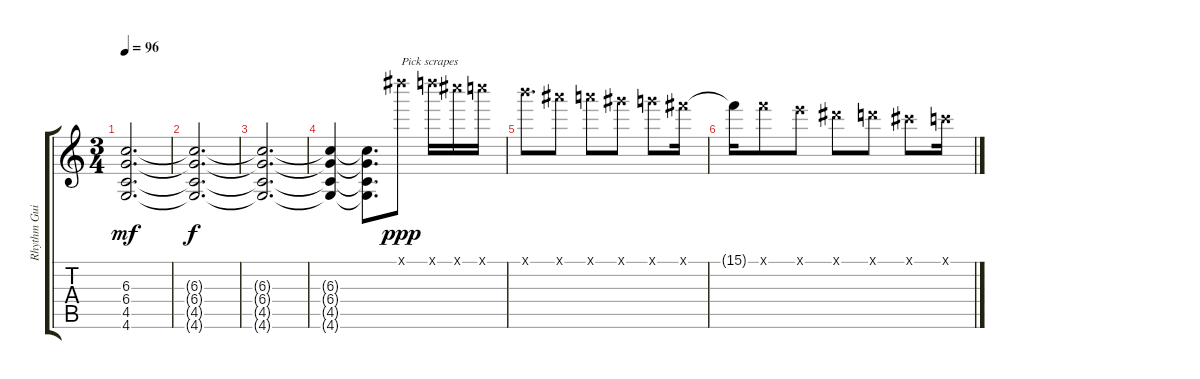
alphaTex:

\track ("Rhythm Guitar R" "Rhythm Gui") {instrument distortionguitar}
\staff {score tabs}
\tuning (Eb4 Bb3 Gb3 Db3 Ab2 Eb2) {hide}
\ts (3 4)
\tempo 96
\clef g2
\ks c
(6.3 6.4 4.5 4.6).2{d dy mf} |
(6.3{t} 6.4{t} 4.5{t} 4.6{t}).2{d dy f} |
(6.3{t} 6.4{t} 4.5{t} 4.6{t}).2{d} |
(6.3{t} 6.4{t} 4.5{t} 4.6{t}).4 (6.3{t} 6.4{t} 4.5{t} 4.6{t}).8{d} 24.1{x}.8{txt "Pick scrapes" dy ppp volume 1} 23.1{x}.16 22.1{x}.16 21.1{x}.16 |
20.1{x}.8{d} 19.1{x}.8 18.1{x}.8 17.1{x}.8 16.1{x}.8 15.1{x}.16 |
15.1{t}.16 14.1{x}.8 13.1{x}.8 12.1{x}.8 11.1{x}.8 10.1{x}.8 9.1{x}.16
